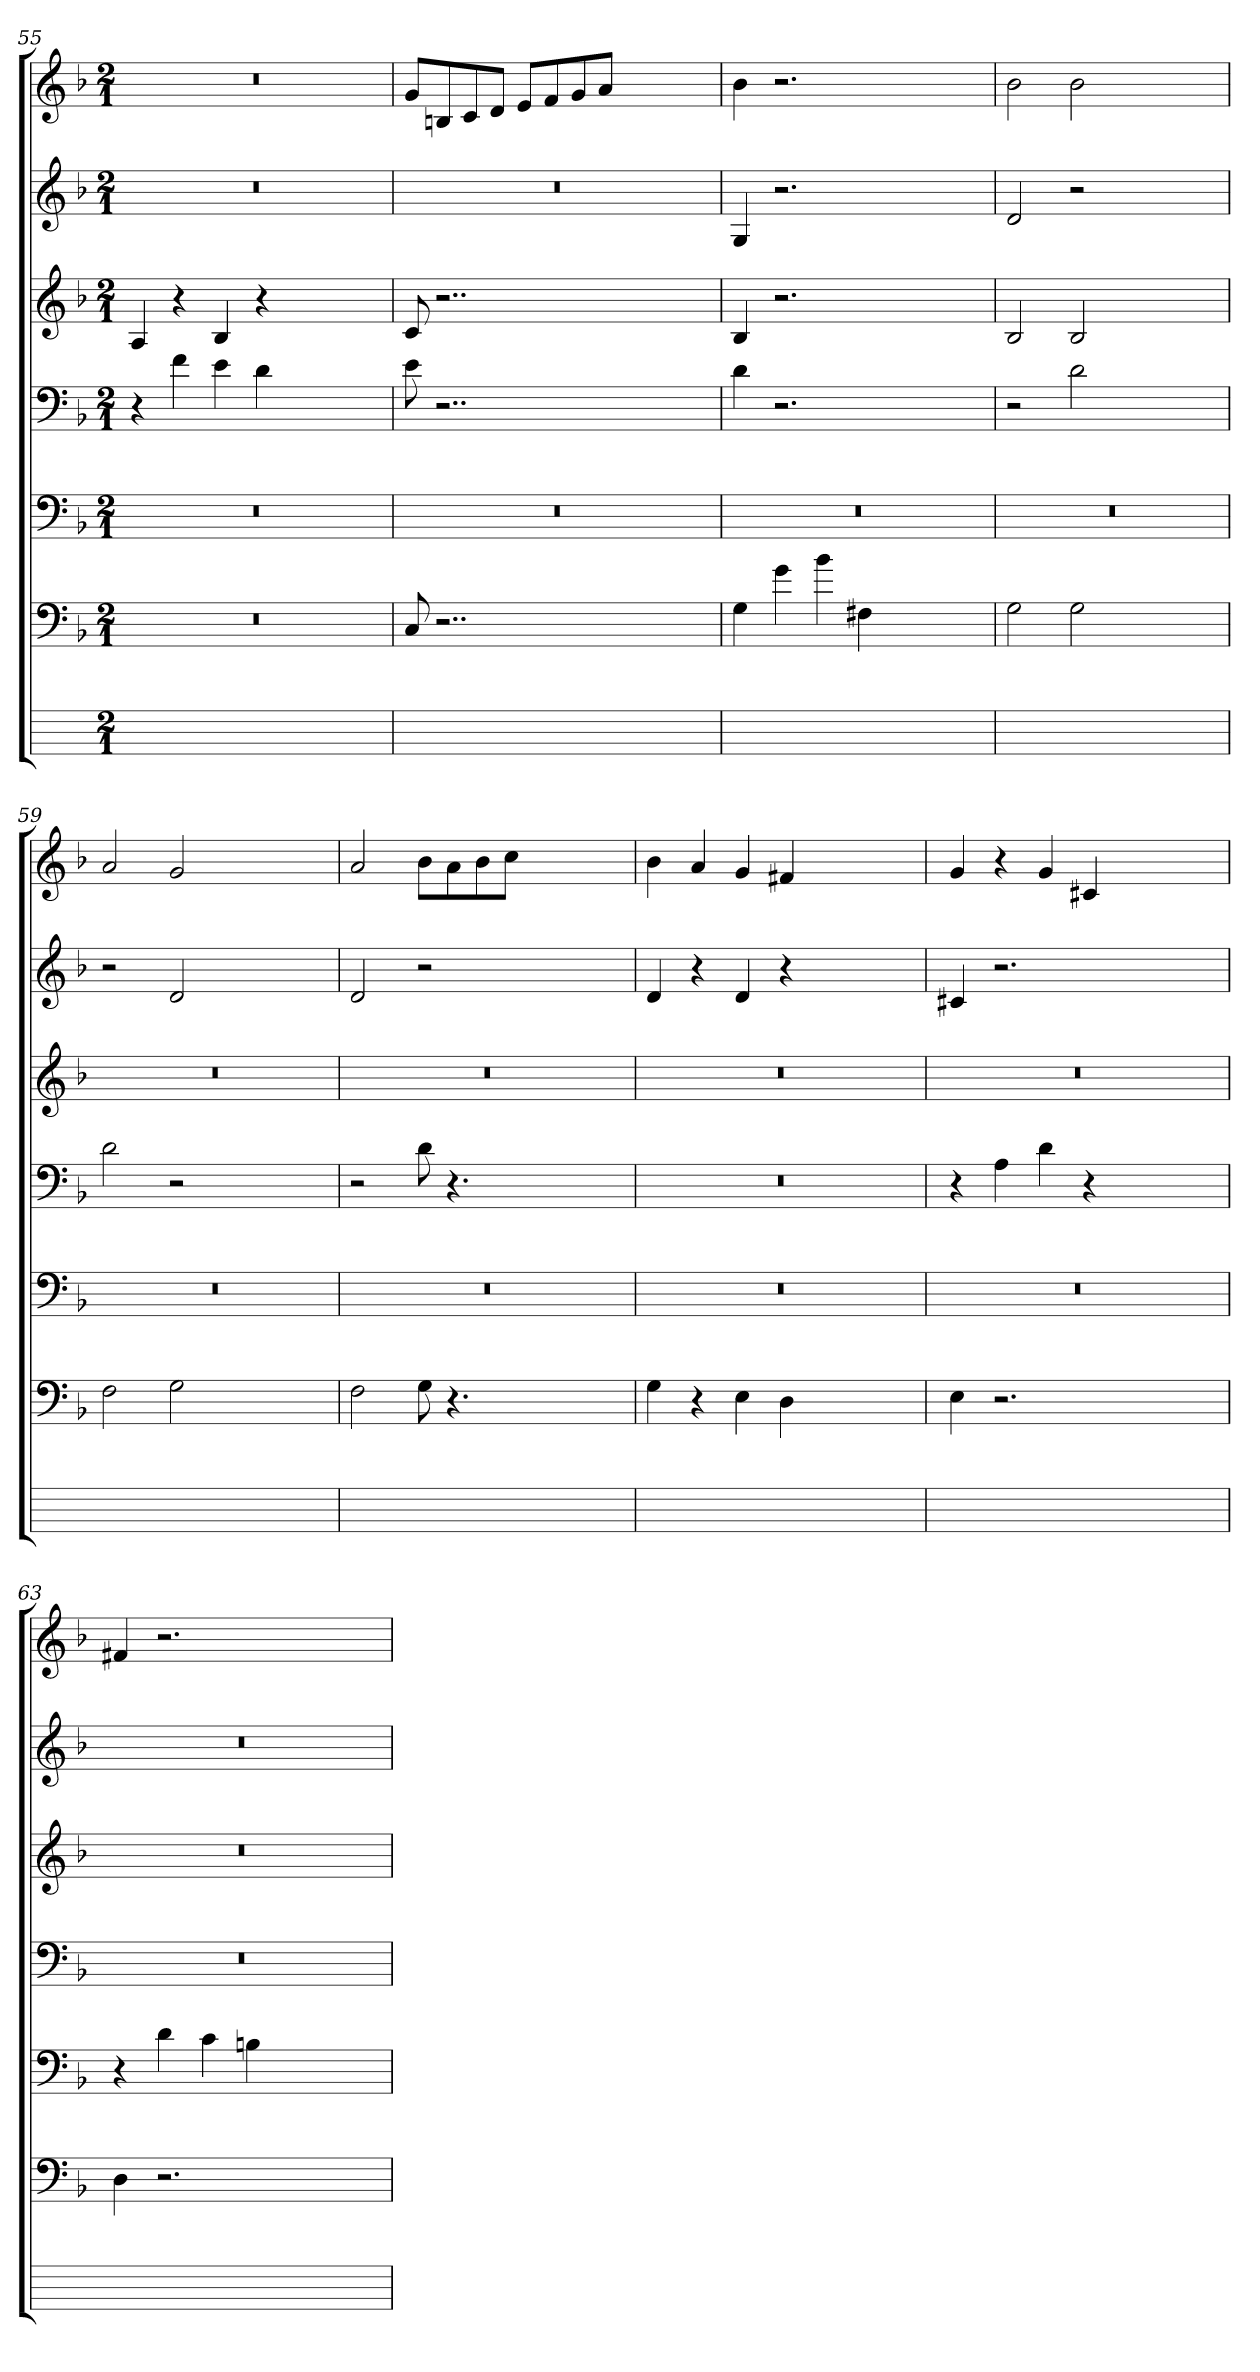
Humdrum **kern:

**kern	**kern	**kern	**kern	**kern	**kern	**kern
*part7	*part6	*part5	*part4	*part3	*part2	*part1
*staff7	*staff6	*staff5	*staff4	*staff3	*staff2	*staff1
*	*clefF4	*clefF4	*clefF4	*clefG2	*clefG2	*clefG2
*	*k[b-]	*k[b-]	*k[b-]	*k[b-]	*k[b-]	*k[b-]
*	*F:	*F:	*F:	*F:	*F:	*F:
*M2/1	*M2/1	*M2/1	*M2/1	*M2/1	*M2/1	*M2/1
=55	=55	=55	=55	=55	=55	=55
0ryy	0r	0r	4r	4A	0r	0r
.	.	.	4fi	4r	.	.
.	.	.	4e	4B-	.	.
.	.	.	4d	4r	.	.
.	.	.	1ryy	1ryy	.	.
=56	=56	=56	=56	=56	=56	=56
0ryy	8C	0r	8e	8c	0r	8gL
.	2..r	.	2..r	2..r	.	8Bni
.	.	.	.	.	.	8ci
.	.	.	.	.	.	8diJ
.	.	.	.	.	.	8eiL
.	.	.	.	.	.	8fi
.	.	.	.	.	.	8gi
.	.	.	.	.	.	8aiJ
.	1ryy	.	1ryy	1ryy	.	1ryy
=57	=57	=57	=57	=57	=57	=57
0ryy	4G	0r	4d	4B-	4G	4b-
.	4gi	.	2.r	2.r	2.r	2.r
.	4b-i	.	.	.	.	.
.	4F#Xi	.	.	.	.	.
.	1ryy	.	1ryy	1ryy	1ryy	1ryy
=58	=58	=58	=58	=58	=58	=58
0ryy	2Gj	0r	2r	2B-j	2d	2b-j
.	2G	.	2dj	2B-j	2r	2b-
.	1ryy	.	1ryy	1ryy	1ryy	1ryy
=59	=59	=59	=59	=59	=59	=59
0ryy	2F	0r	2dj	0r	2r	2a
.	2G	.	2r	.	2d	2g
.	1ryy	.	1ryy	.	1ryy	1ryy
=60	=60	=60	=60	=60	=60	=60
0ryy	2F	0r	2r	0r	2d	2a
.	8G	.	8dj	.	2r	8b-L
.	4.r	.	4.r	.	.	8ai
.	.	.	.	.	.	8b-i
.	.	.	.	.	.	8cciJ
.	1ryy	.	1ryy	.	1ryy	1ryy
=61	=61	=61	=61	=61	=61	=61
0ryy	4Gj	0r	0r	0r	4d	4b-j
.	4r	.	.	.	4r	4a
.	4E	.	.	.	4d	4g
.	4D	.	.	.	4r	4f#XZ
.	1ryy	.	.	.	1ryy	1ryy
=62	=62	=62	=62	=62	=62	=62
0ryy	4E	0r	4r	0r	4c#XZ	4g
.	2.r	.	4Ai	.	2.r	4r
.	.	.	4dj	.	.	4gj
.	.	.	4r	.	.	4c#i
.	1ryy	.	1ryy	.	1ryy	1ryy
=63	=63	=63	=63	=63	=63	=63
0ryy	4D	4r	0r	0r	0r	4f#XZ
.	2.r	4di	.	.	.	2.r
.	.	4ci	.	.	.	.
.	.	4Bni	.	.	.	.
.	1ryy	1ryy	.	.	.	1ryy
=	=	=	=	=	=	=
*-	*-	*-	*-	*-	*-	*-
